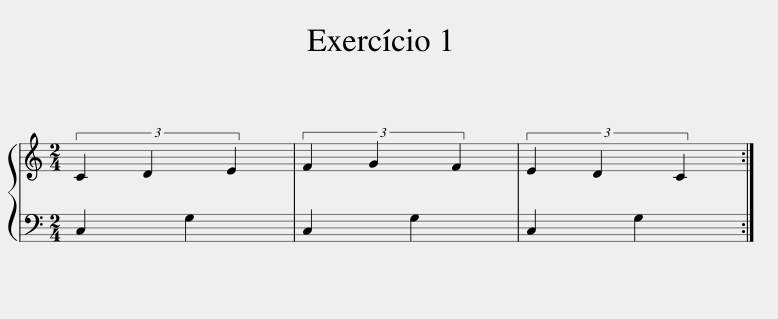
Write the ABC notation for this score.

X:1
%%score { 1 | 2 }
L:1/8
M:2/4
I:linebreak $
K:C
V:1 treble
V:2 bass
V:1
 (3C2 D2 E2 | (3F2 G2 F2 | (3E2 D2 C2 :| %3
V:2
 C,2 G,2 | C,2 G,2 | C,2 G,2 :| %3
